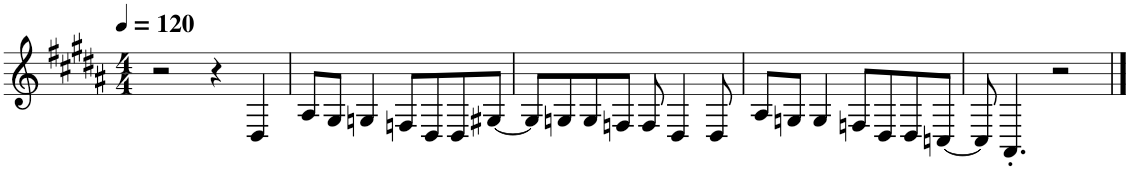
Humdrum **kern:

**kern
*part1
*staff1
*I"Piano, Piano
*I'Pno.
*clefG2
*k[f#c#g#d#a#]
*M4/4
*MM120
=1
2r
4r
4D#/
=2
8A#/L
8G#/J
4Gn/
8Fn/L
8D#/
8D#/
[8G#X/J
=3
8G#/L]
8Gn/
8G/
8Fn/J
8F/
4D#/
8D#/
=4
8A#/L
8Gn/J
4G/
8Fn/L
8D#/
8D#/
[8Cn/J
=5
8C/]
4.AA#'/
2r
==
*-
